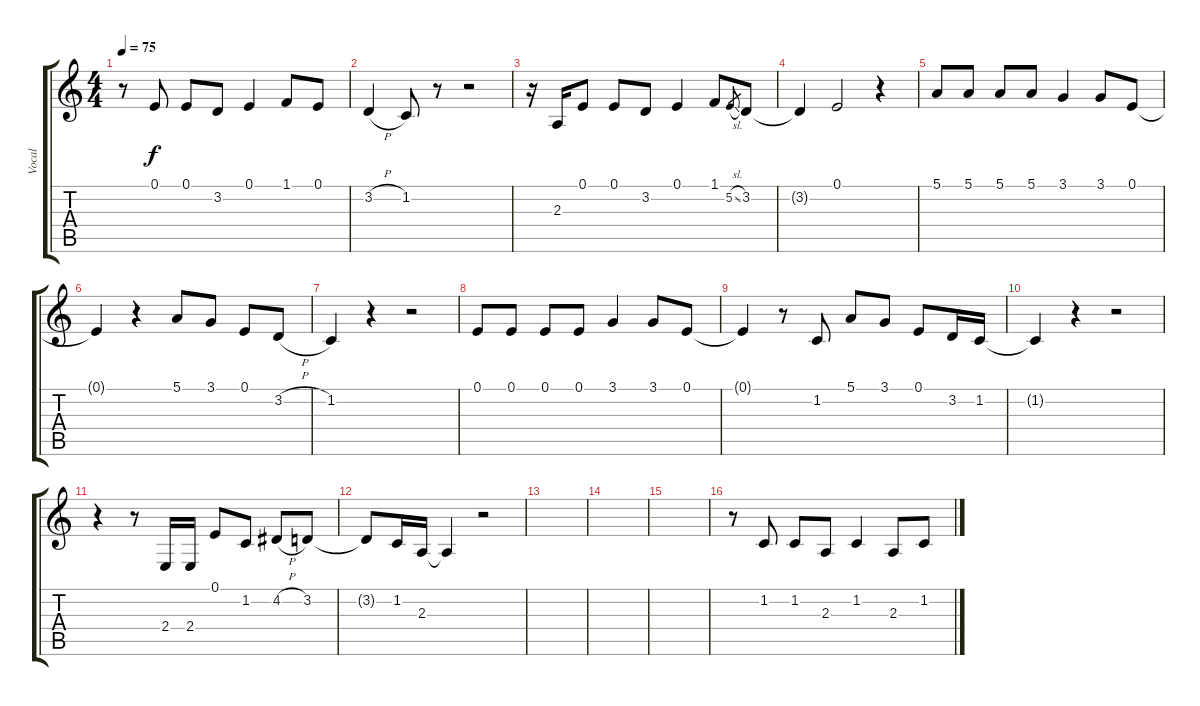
\track ("Vocal" "Vocal") {instrument cello}
\staff {score tabs}
\tuning (E4 B3 G3 D3 A2 E2) {hide}
\ts (4 4)
\tempo 75
\clef g2
\ks c
r.8{dy f} 0.1.8 0.1.8 3.2.8 0.1.4 1.1.8 0.1.8 |
3.2{h}.4 1.2.8 r.8 r.2 |
r.16 2.3.16 0.1.8 0.1.8 3.2.8 0.1.4 1.1.8 5.2{sl}.8{gr} 3.2.8 |
3.2{t}.4 0.1.2 r.4 |
5.1.8 5.1.8 5.1.8 5.1.8 3.1.4 3.1.8 0.1.8 |
0.1{t}.4 r.4 5.1.8 3.1.8 0.1.8 3.2{h}.8 |
1.2.4 r.4 r.2 |
0.1.8 0.1.8 0.1.8 0.1.8 3.1.4 3.1.8 0.1.8 |
0.1{t}.4 r.8 1.2.8 5.1.8 3.1.8 0.1.8 3.2.16 1.2.16 |
1.2{t}.4 r.4 r.2 |
r.4 r.8 2.4.16 2.4.16 0.1.8 1.2.8 4.2{h}.8 3.2.8 |
3.2{t}.8 1.2.16 2.3.16 2.3{t}.4 r.2 |
|
|
|
r.8 1.2.8 1.2.8 2.3.8 1.2.4 2.3.8 1.2.8
